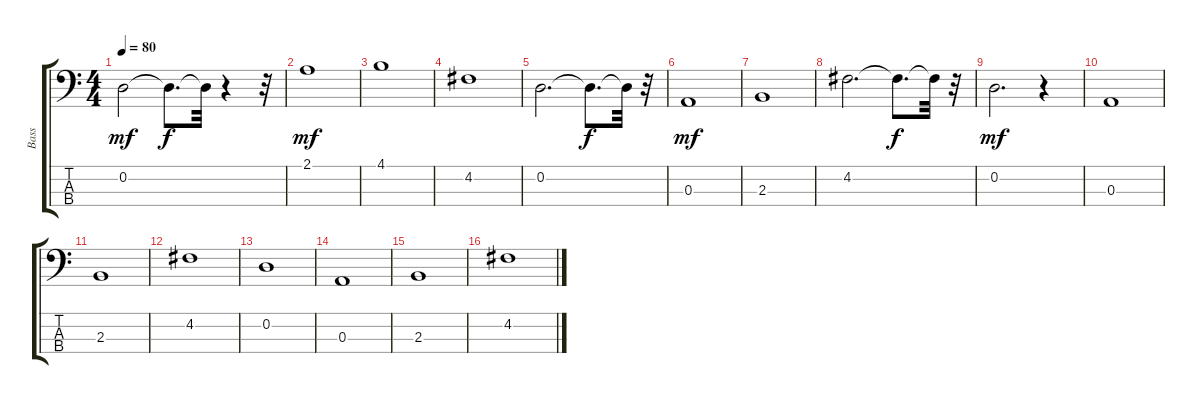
\track ("Bass" "Bass") {instrument contrabass}
\staff {score tabs}
\tuning (G2 D2 A1 E1) {hide}
\ts (4 4)
\tempo 80
\clef f4
\ks c
0.2.2{dy mf} 0.2{t}.8{d dy f} 0.2{t}.32 r.4 r.32 |
2.1.1{dy mf} |
4.1.1 |
4.2.1 |
0.2.2{d} 0.2{t}.8{d dy f} 0.2{t}.32 r.32 |
0.3.1{dy mf} |
2.3.1 |
4.2.2{d} 4.2{t}.8{d dy f} 4.2{t}.32 r.32 |
0.2.2{d dy mf} r.4 |
0.3.1 |
2.3.1 |
4.2.1 |
0.2.1 |
0.3.1 |
2.3.1 |
4.2.1
